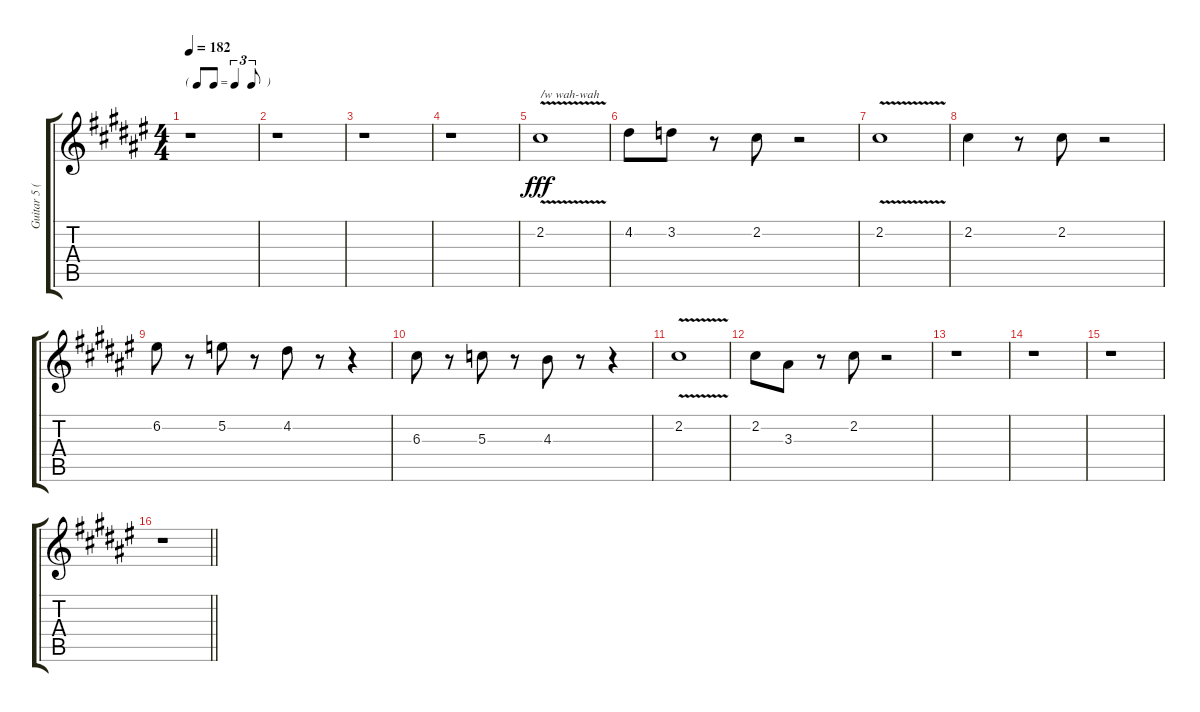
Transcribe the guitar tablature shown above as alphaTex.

\track ("Guitar 5 (trombone)" "Guitar 5 (") {instrument overdrivenguitar}
\staff {score tabs}
\tuning (E4 B3 G3 D3 A2 E2) {hide}
\ts (4 4)
\tf triplet8th
\tempo 182
\clef g2
\ks f#
r.1{dy fff} |
r.1 |
r.1 |
r.1 |
2.2{v}.1{txt "/w wah-wah"} |
4.2.8 3.2.8 r.8 2.2.8 r.2 |
2.2{v}.1 |
2.2.4 r.8 2.2.8 r.2 |
6.2.8 r.8 5.2.8 r.8 4.2.8 r.8 r.4 |
6.3.8 r.8 5.3.8 r.8 4.3.8 r.8 r.4 |
2.2{v}.1 |
2.2.8 3.3.8 r.8 2.2.8 r.2 |
r.1 |
r.1 |
r.1 |
\barLineRight lightlight
r.1
